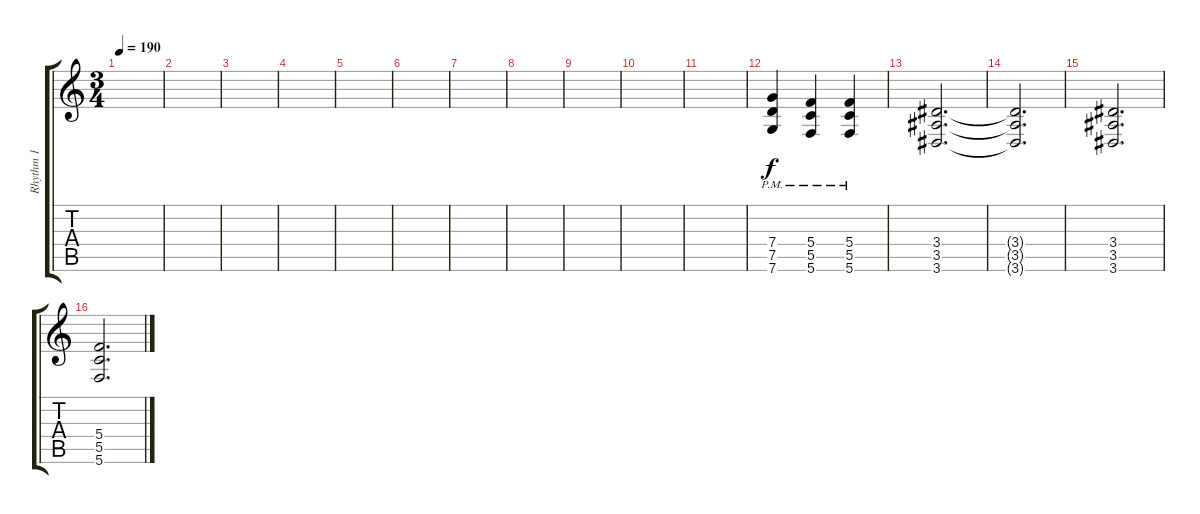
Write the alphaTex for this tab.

\track ("Rhythm 1" "Rhythm 1") {instrument distortionguitar}
\staff {score tabs}
\tuning (D4 A3 F3 C3 G2 C2) {hide}
\ts (3 4)
\tempo 190
\clef g2
\ks c
|
|
|
|
|
|
|
|
|
|
|
(7.4{pm} 7.5{pm} 7.6{pm}).4 (5.4{pm} 5.5{pm} 5.6{pm}).4 (5.4{pm} 5.5{pm} 5.6{pm}).4 |
(3.4 3.5 3.6).2{d} |
(3.4{t} 3.5{t} 3.6{t}).2{d} |
(3.4 3.5 3.6).2{d} |
(5.4 5.5 5.6).2{d}
